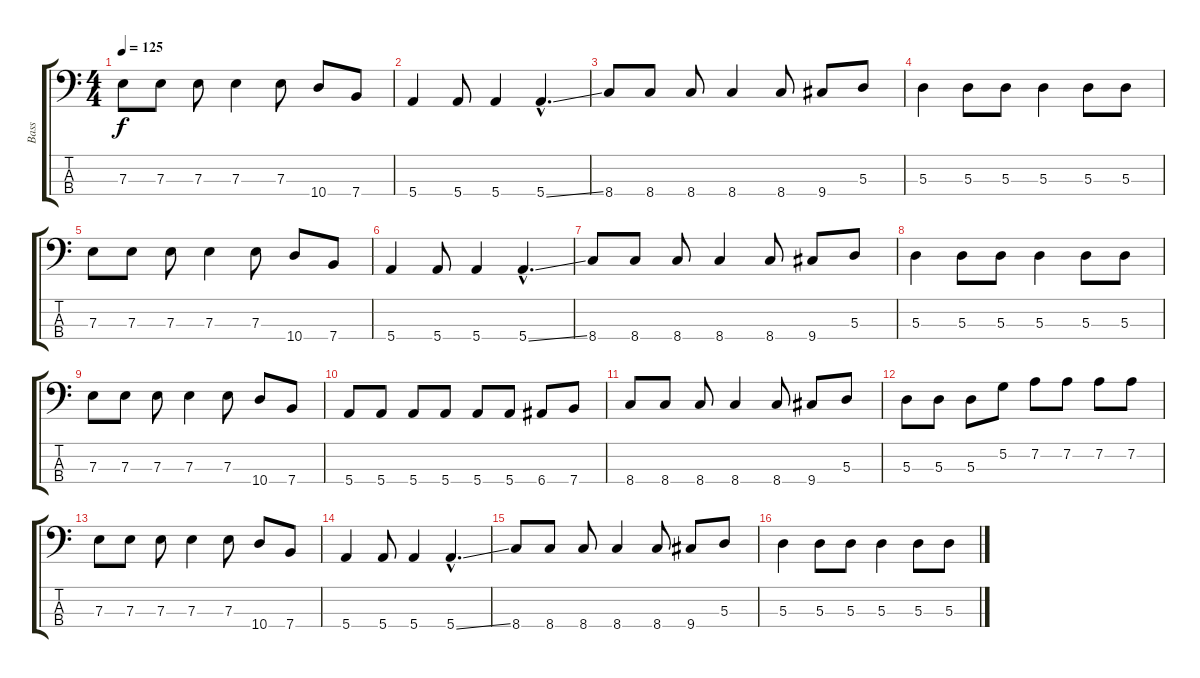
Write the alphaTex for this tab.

\track ("Bass" "Bass") {instrument electricbassfinger}
\staff {score tabs}
\tuning (G2 D2 A1 E1) {hide}
\ts (4 4)
\tempo 125
\clef f4
\ks c
7.3.8{dy f} 7.3.8 7.3.8 7.3.4 7.3.8 10.4.8 7.4.8 |
5.4.4 5.4.8 5.4.4 5.4{ss hac}.4{d} |
8.4.8 8.4.8 8.4.8 8.4.4 8.4.8 9.4.8 5.3.8 |
5.3.4 5.3.8 5.3.8 5.3.4 5.3.8 5.3.8 |
7.3.8 7.3.8 7.3.8 7.3.4 7.3.8 10.4.8 7.4.8 |
5.4.4 5.4.8 5.4.4 5.4{ss hac}.4{d} |
8.4.8 8.4.8 8.4.8 8.4.4 8.4.8 9.4.8 5.3.8 |
5.3.4 5.3.8 5.3.8 5.3.4 5.3.8 5.3.8 |
7.3.8 7.3.8 7.3.8 7.3.4 7.3.8 10.4.8 7.4.8 |
5.4.8 5.4.8 5.4.8 5.4.8 5.4.8 5.4.8 6.4.8 7.4.8 |
8.4.8 8.4.8 8.4.8 8.4.4 8.4.8 9.4.8 5.3.8 |
5.3.8 5.3.8 5.3.8 5.2.8 7.2.8 7.2.8 7.2.8 7.2.8 |
7.3.8 7.3.8 7.3.8 7.3.4 7.3.8 10.4.8 7.4.8 |
5.4.4 5.4.8 5.4.4 5.4{ss hac}.4{d} |
8.4.8 8.4.8 8.4.8 8.4.4 8.4.8 9.4.8 5.3.8 |
5.3.4 5.3.8 5.3.8 5.3.4 5.3.8 5.3.8
